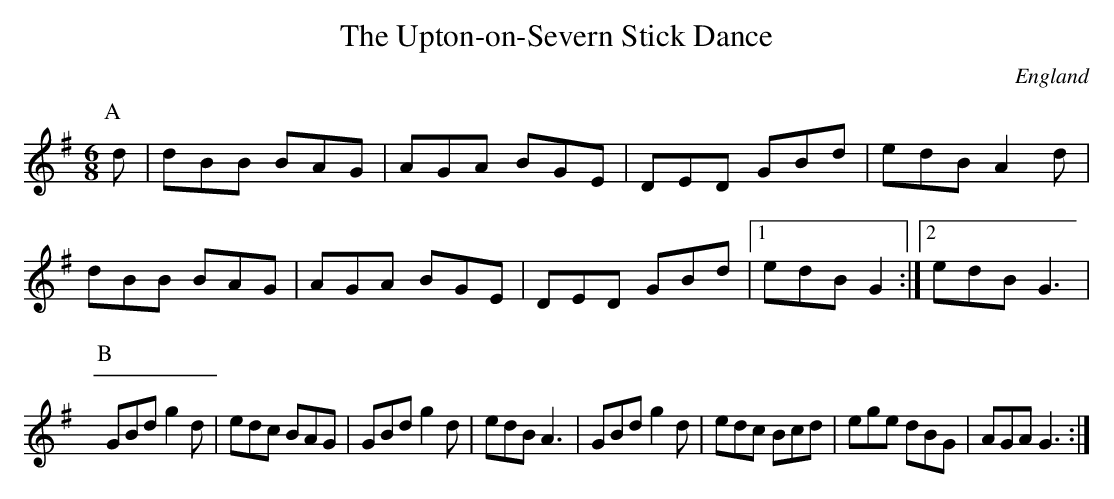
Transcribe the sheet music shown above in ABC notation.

X:1
T:Upton-on-Severn Stick Dance, The
O:England
M:6/8
K:G
P:A
d|\
dBB BAG|AGA BGE|DED GBd|edB A2d|
dBB BAG|AGA BGE|DED GBd|[1 edB G2:|[2 edB G3|
P:B
GBd g2d|edc BAG|GBd g2d|edB A3|\
GBd g2d|edc Bcd|ege dBG|AGA G3:|
